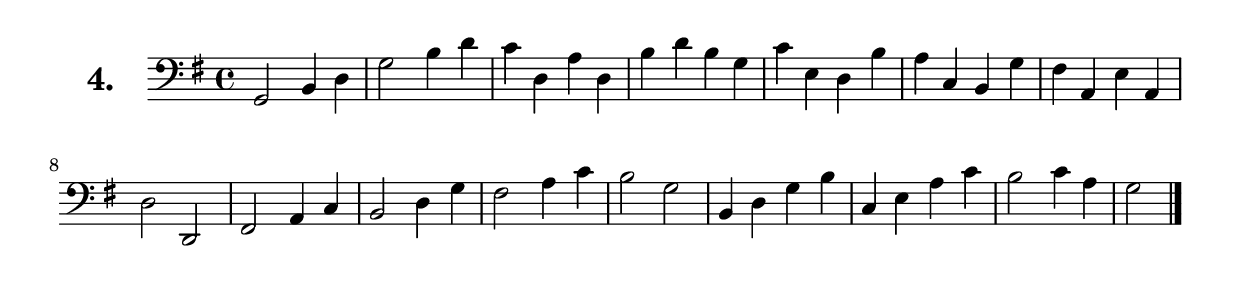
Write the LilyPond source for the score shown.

\version "2.18.2"

\score {
  \new StaffGroup = "" \with {
        instrumentName = \markup { \bold \huge { \larger "4." }}
      }
  <<
    \new Staff = "celloI" 
    \relative c {
      \clef bass
      \key g \major
      \time 4/4

      g2 b4 d      | %01
      g2 b4 d      | %02
      c4 d, a' d,  | %03
      b' d b g     | %04
      c e, d b'    | %05
      a c, b g'    | %06
      fis a, e' a, | %07
      d2 d,       | %08
      fis2 a4 c    | %09
      b2 d4 g      | %10
      fis2 a4 c    | %11
      b2 g         | %12
      b,4 d g b    | %13
      c, e a c     | %14
      b2 c4 a      | %15
      g2 \bar "|."   %16


    }
  >>
  \layout {}
  \header {
    composer = "Sebastian Lee"
    %opus = "Op.30"
  }
}
